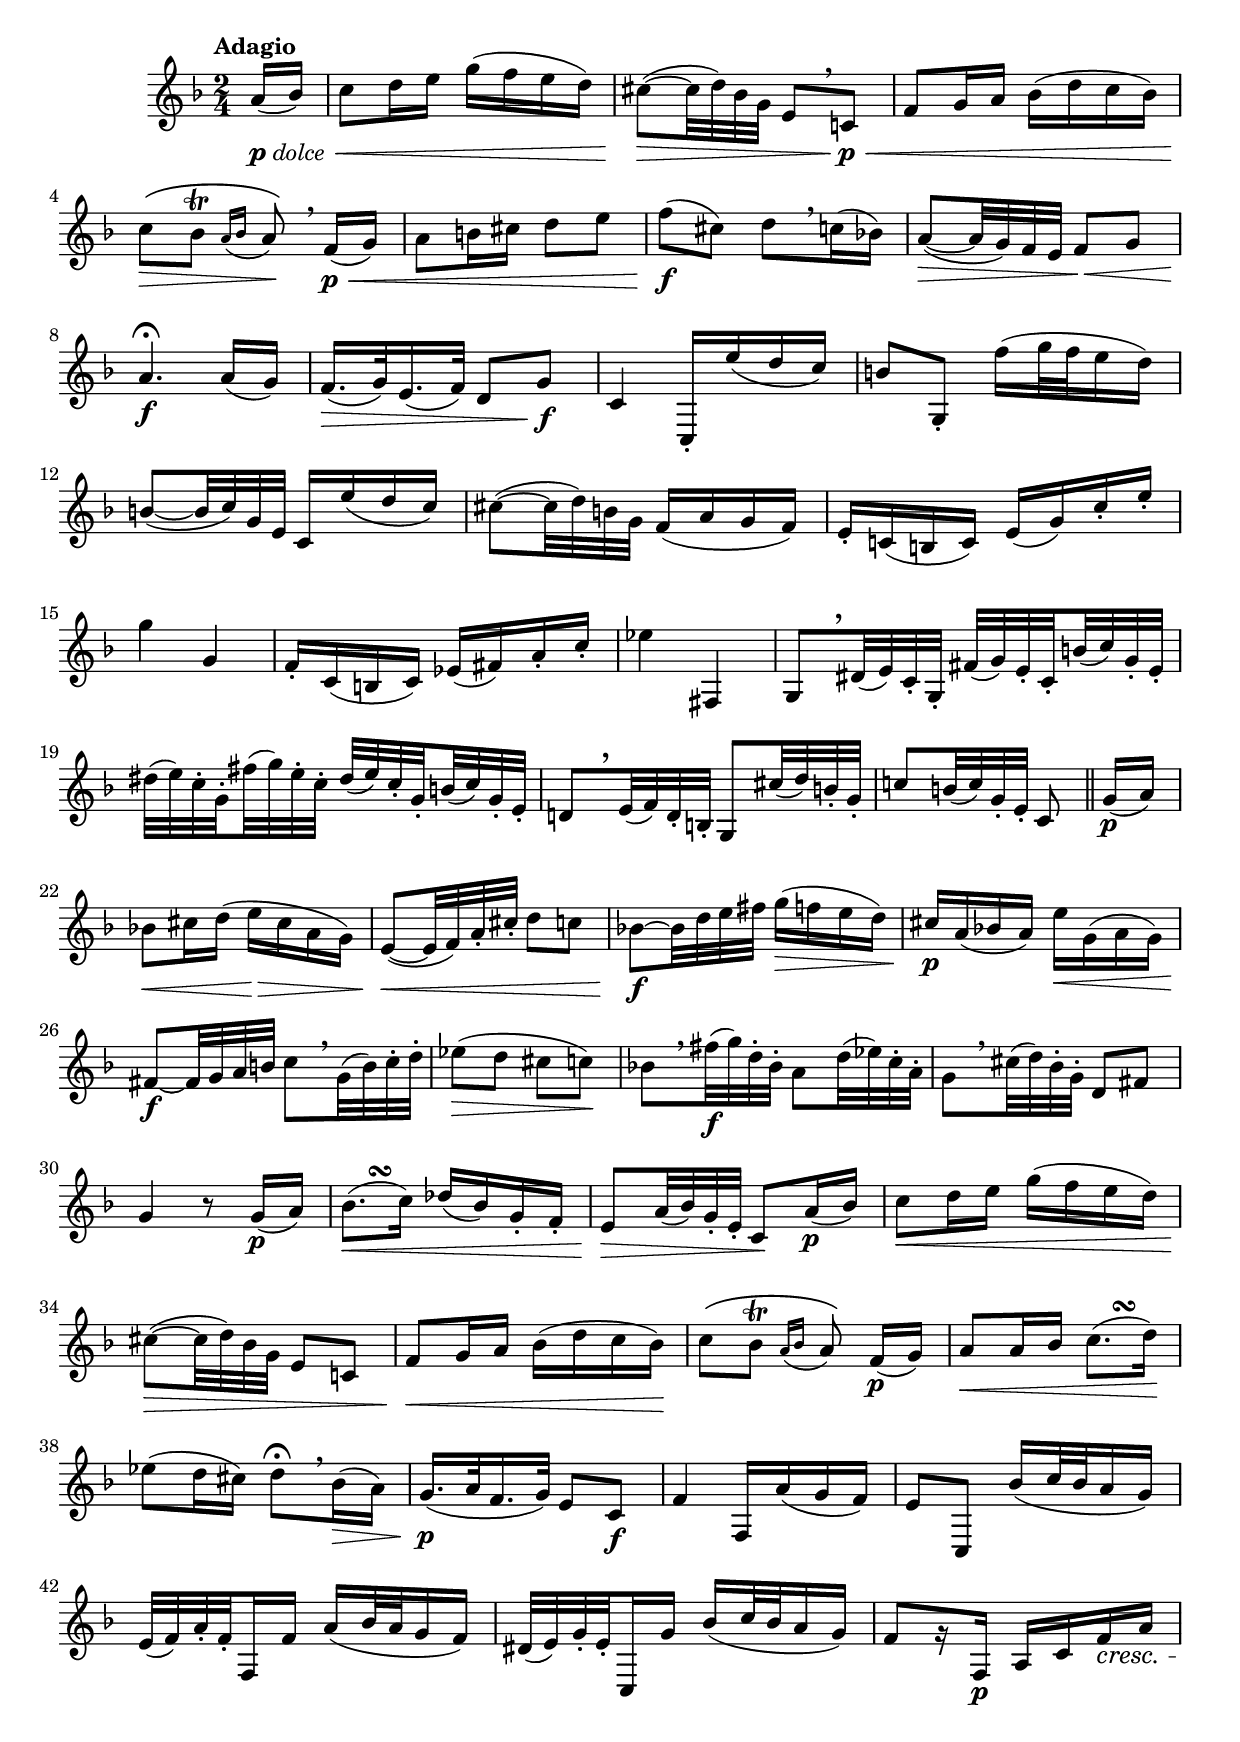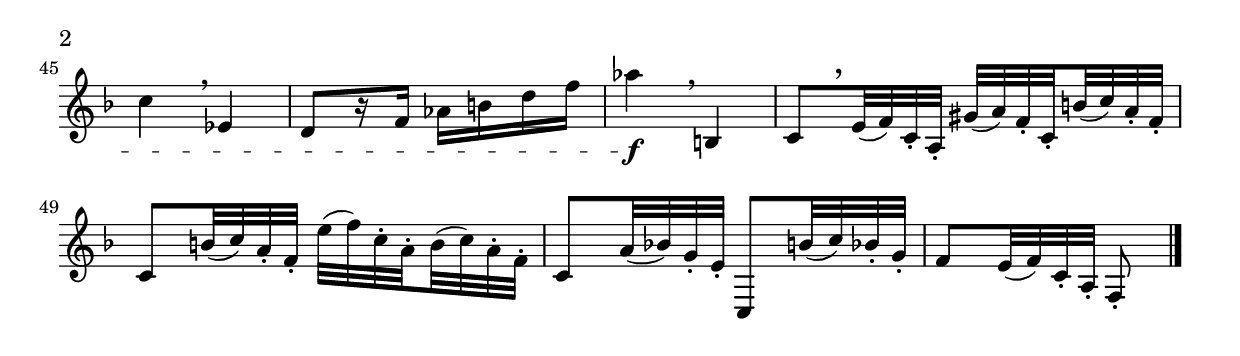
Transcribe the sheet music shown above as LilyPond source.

\version "2.22.0"

\version "2.22.0"

#(define subdivide-beams (define-music-function (baseMoment beatStructure music) (rational? list? ly:music?)
#{
  \set subdivideBeams = ##t
  \set baseMoment = #(ly:make-moment baseMoment)
  \set beatStructure = #beatStructure
  #music
  \unset beatStructure
  \unset baseMoment
  \unset subdivideBeams
#}))

\include "../turn-markup.ily"

\relative {
  \language "english"

  \transposition f

  \tempo "Adagio"

  \key f \major
  \time 2/4

  \partial 8 { a'16( \tweak X-offset #0 #(make-dynamic-script (markup #:dynamic "p" #:normal-text (#:italic "dolce"))) \< b-flat) } | |
  c8 d16 e g16( f e d) |
  c-sharp8~( \> c-sharp32 d) b-flat g e8[ \breathe c-natural!] \p \< |
  f8 g16 a b-flat( d c b-flat) |
  c8\( \> \afterGrace { b-flat \tweak avoid-slur #'inside \trill } { a16( b-flat } a8)\) \! \breathe f16( \p \< g) |
  a8 b16 c-sharp d8 e |
  f( \f c-sharp) d[ \breathe c16( b-flat!)] |
  a8~( \> a32 g) f e f8 \< g |
  a4.\fermata \f a16( g) |
  f16.( \> g32) e16.( f32) d8 g \f |
  c,4 c,16-. e''( d c) |
  b8 g,-. f''16( g32 f e16 d) |
  b8~( b32 c) g e c16 e'( d c) |
  c-sharp8~( c-sharp32 d) b g f16( a g f) |
  e16-. c-natural!( b c) e( g) c-. e-. |
  g4
    g, % The 1st edition has e here.
    |
  f16-. c( b c) e-flat( f-sharp) a-. c-. |
  e-flat4 f-sharp,, |
  g8[ \tweak Y-offset #3 \breathe
  \subdivide-beams #1/8 2,2 {
    d-sharp'32( e) c-. g-.] f-sharp'( g) e-. c-. b'( c) g-. e-. |
    d-sharp'32( e) c-. g-. f-sharp'( g) e-. c-. d-sharp( e) c-. g-. b( c) g-. e-. |
  }

  d-natural!8[ \tweak Y-offset #3 \breathe e32( f) d-. b-.] g8 c-sharp'32( d) b-. g-. |
  c-natural!8 b32( c) g-. e-. c8 \bar "||"

  g'16( \p a) |
  b-flat!8 \< c-sharp16 d( e \> c-sharp a g) |
  e8~( \< e32 f) a-. c-sharp-. d8 c |
  b-flat!8~ \f b-flat32 d e f-sharp g16( \> f e d) |
  c-sharp16 \p a( b-flat! a) e' \< g,( a g) |
  f-sharp8~ \f f-sharp32 g a b c8[ \breathe g32( b) c-. d-.] |
  e-flat8( \> d c-sharp c) \! |
  b-flat![ \breathe f-sharp'32( \f g) d-. b-flat-.] a8 d32( e-flat) c-. a-. |
  g8[ \breathe c-sharp32( d) b-flat-. g-.] d8 f-sharp |
  g4 r8 g16( \p a) |
  <<
    { b-flat8.( \< c16) }
    { s8 s^\turn-markup }
  >> d-flat16( b-flat) g-. f-. |
  e8 \> a32( b-flat) g-. e-. c8 \! a'16( \p b-flat) |
  c8 \< d16 e g( f e d) |
  c-sharp8~( \> c-sharp32 d) b-flat g e8 c-natural! |
  f8 \< g16 a b-flat( d c b-flat) \! |
  c8\( \afterGrace { b-flat \tweak avoid-slur #'inside \trill } { a16( b-flat} a8\noBeam)\) f16( \p g) |
  a8 \< a16 b-flat
  <<
    { c8.( d16) \! }
    { s8 s^\turn-markup }
  >> |
  e-flat8( d16 c-sharp) d8\fermata[ \breathe b-flat16( \> a)] |
  g16.( \p a32 f16. g32) e8 c \f |
  f4 f,16 a'( g f) |
  e8 c, b-flat''16( c32 b-flat a16 g) |
  \subdivide-beams #1/8 2,2 { e32( f) a-. f-. f,16 f' } a( b-flat32 a g16 f) |
  \subdivide-beams #1/8 2,2 { d-sharp32( e) g-. e-. c,16 g'' } b-flat16( c32 b-flat a16 g) |
  f8[ r16 f,] \p a c f \cresc a |
  c4 \breathe e-flat, |
  d8[ r16 f] a-flat b d f |
  a-flat4 \f \breathe b,, |
  c8[ \tweak Y-offset #3 \breathe e32( f) c-. a-.] \subdivide-beams #1/8 2,2 { g-sharp'( a) f-. c-. b'( c) a-. f-. } |
  c8 b'32( c) a-. f-.\subdivide-beams #1/8 2,2 { e'( f) c-. a-. b( c) a-. f-. } |
  c8 a'32( b-flat!) g-. e-. c,8 b''32( c) b-flat-. g-. |
  f8 e32( f) c-. a-. f8-. \bar "|."
}
